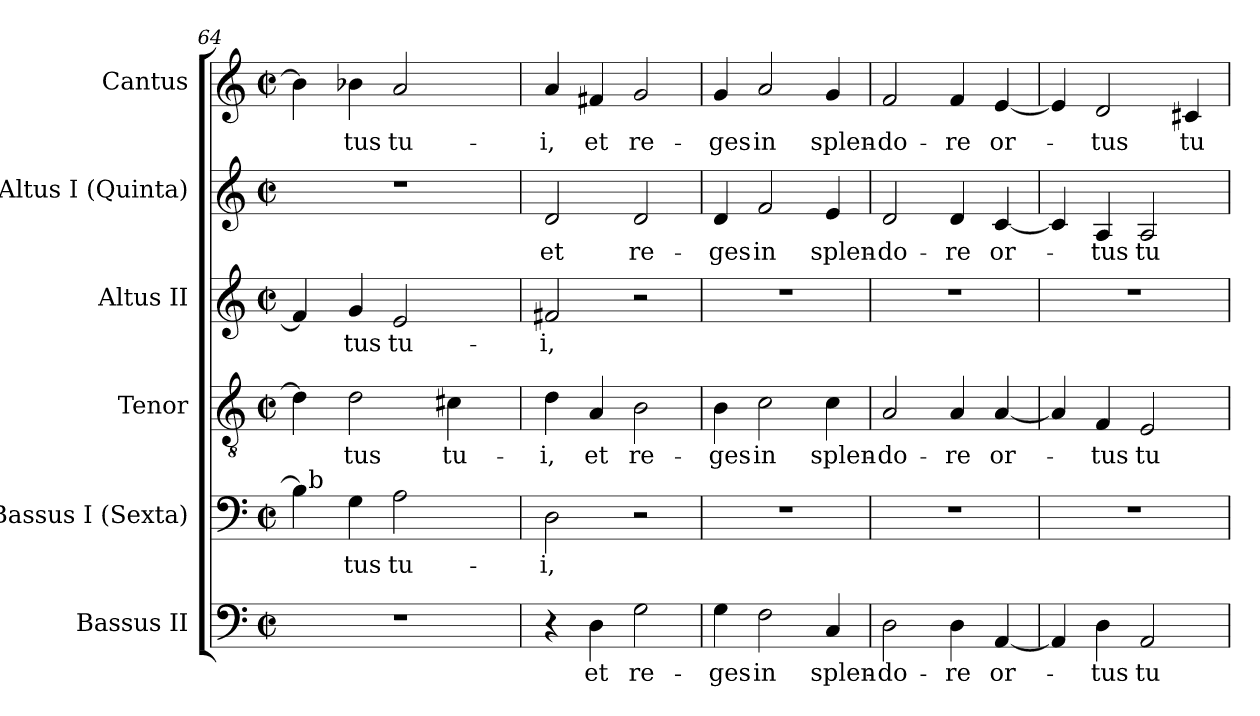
**kern	**text	**kern	**text	**kern	**text	**kern	**text	**kern	**text	**kern	**text
*part6	*part6	*part5	*part5	*part4	*part4	*part3	*part3	*part2	*part2	*part1	*part1
*staff6	*staff6	*staff5	*staff5	*staff4	*staff4	*staff3	*staff3	*staff2	*staff2	*staff1	*staff1
*I"Bassus II	*	*I"Bassus I (Sexta)	*	*I"Tenor	*	*I"Altus II	*	*I"Altus I (Quinta)	*	*I"Cantus	*
*I'B.	*	*I'B.	*	*I'T.	*	*I'A.	*	*I'A.	*	*I'S.	*
*clefF4	*	*clefF4	*	*clefGv2	*	*clefG2	*	*clefG2	*	*clefG2	*
*	*	*	*	*ITrd7c12	*	*	*	*	*	*	*
*k[]	*	*k[]	*	*k[]	*	*k[]	*	*k[]	*	*k[]	*
*C:	*	*C:	*	*C:	*	*C:	*	*C:	*	*C:	*
*M2/2	*	*M2/2	*	*M2/2	*	*M2/2	*	*M2/2	*	*M2/2	*
*met(c|)	*	*met(c|)	*	*met(c|)	*	*met(c|)	*	*met(c|)	*	*met(c|)	*
=64	=64	=64	=64	=64	=64	=64	=64	=64	=64	=64	=64
*	*	*^	*	*	*	*	*	*	*	*	*
1r	.	4B-i\]	32ryy	.	4Di\]	.	4fi/]	.	1r	.	4b-i\]	.
.	.	.	256ryy	.	.	.	.	.	.	.	.	.
!	!	!	!LO:TX:a:t=b	!	!	!	!	!	!	!	!	!
.	.	.	2ryy	.	.	.	.	.	.	.	.	.
!	!	!	!	!LO:LY:b:color=#000000	!	!	!	!	!	!	!	!
!	!	!	!	!	!	!LO:LY:b:color=#000000	!	!	!	!	!	!
!	!	!	!	!	!	!	!	!LO:LY:b:color=#000000	!	!	!	!
!	!	!	!	!	!	!	!	!	!	!	!	!LO:LY:b:color=#000000
.	.	4Gi\	.	-tus	2Di\	-tus	4gi/	-tus	.	.	4b-Xi\	-tus
!	!	!	!	!LO:LY:b:color=#000000	!	!	!	!	!	!	!	!
!	!	!	!	!	!	!	!	!LO:LY:b:color=#000000	!	!	!	!
!	!	!	!	!	!	!	!	!	!	!	!	!LO:LY:b:color=#000000
.	.	2Ai\	.	tu-	.	.	2ei/	tu-	.	.	2ai/	tu-
.	.	.	4ryy	.	.	.	.	.	.	.	.	.
!	!	!	!	!	!	!LO:LY:b:color=#000000	!	!	!	!	!	!
.	.	.	.	.	4C#Xi\	tu-	.	.	.	.	.	.
.	.	.	8ryy	.	.	.	.	.	.	.	.	.
.	.	.	16ryy	.	.	.	.	.	.	.	.	.
.	.	.	64..ryy	.	.	.	.	.	.	.	.	.
*	*	*v	*v	*	*	*	*	*	*	*	*	*
=65	=65	=65	=65	=65	=65	=65	=65	=65	=65	=65	=65
*	*	*^	*	*	*	*	*	*	*	*	*
!	!	!	!	!LO:LY:b:color=#000000	!	!	!	!	!	!	!	!
*	*	*v	*v	*	*	*	*	*	*	*	*	*
*	*	*^	*	*	*	*	*	*	*	*	*
!	!	!	!	!	!	!LO:LY:b:color=#000000	!	!	!	!	!	!
*	*	*v	*v	*	*	*	*	*	*	*	*	*
*	*	*^	*	*	*	*	*	*	*	*	*
!	!	!	!	!	!	!	!	!LO:LY:b:color=#000000	!	!	!	!
*	*	*v	*v	*	*	*	*	*	*	*	*	*
*	*	*^	*	*	*	*	*	*	*	*	*
!	!	!	!	!	!	!	!	!	!	!LO:LY:b:color=#000000	!	!
*	*	*v	*v	*	*	*	*	*	*	*	*	*
*	*	*^	*	*	*	*	*	*	*	*	*
!	!	!	!	!	!	!	!	!	!	!	!	!LO:LY:b:color=#000000
*	*	*v	*v	*	*	*	*	*	*	*	*	*
4r	.	2Di\	-i,	4Di\	-i,	2f#Xi/	-i,	2di/	et	4ai/	-i,
!	!LO:LY:b:color=#000000	!	!	!	!	!	!	!	!	!	!
!	!	!	!	!	!LO:LY:b:color=#000000	!	!	!	!	!	!
!	!	!	!	!	!	!	!	!	!	!	!LO:LY:b:color=#000000
4Di\	et	.	.	4AAi/	et	.	.	.	.	4f#Xi/	et
!	!LO:LY:b:color=#000000	!	!	!	!	!	!	!	!	!	!
!	!	!	!	!	!LO:LY:b:color=#000000	!	!	!	!	!	!
!	!	!	!	!	!	!	!	!	!LO:LY:b:color=#000000	!	!
!	!	!	!	!	!	!	!	!	!	!	!LO:LY:b:color=#000000
2Gi\	re-	2r	.	2BBi\	re-	2r	.	2di/	re-	2gi/	re-
=66	=66	=66	=66	=66	=66	=66	=66	=66	=66	=66	=66
!	!LO:LY:b:color=#000000	!	!	!	!	!	!	!	!	!	!
!	!	!	!	!	!LO:LY:b:color=#000000	!	!	!	!	!	!
!	!	!	!	!	!	!	!	!	!LO:LY:b:color=#000000	!	!
!	!	!	!	!	!	!	!	!	!	!	!LO:LY:b:color=#000000
4Gi\	-ges	1r	.	4BBi\	-ges	1r	.	4di/	-ges	4gi/	-ges
!	!LO:LY:b:color=#000000	!	!	!	!	!	!	!	!	!	!
!	!	!	!	!	!LO:LY:b:color=#000000	!	!	!	!	!	!
!	!	!	!	!	!	!	!	!	!LO:LY:b:color=#000000	!	!
!	!	!	!	!	!	!	!	!	!	!	!LO:LY:b:color=#000000
2Fi\	in	.	.	2Ci\	in	.	.	2fi/	in	2ai/	in
!	!LO:LY:b:color=#000000	!	!	!	!	!	!	!	!	!	!
!	!	!	!	!	!LO:LY:b:color=#000000	!	!	!	!	!	!
!	!	!	!	!	!	!	!	!	!LO:LY:b:color=#000000	!	!
!	!	!	!	!	!	!	!	!	!	!	!LO:LY:b:color=#000000
4Ci/	splen-	.	.	4Ci\	splen-	.	.	4ei/	splen-	4gi/	splen-
=67	=67	=67	=67	=67	=67	=67	=67	=67	=67	=67	=67
!	!LO:LY:b:color=#000000	!	!	!	!	!	!	!	!	!	!
!	!	!	!	!	!LO:LY:b:color=#000000	!	!	!	!	!	!
!	!	!	!	!	!	!	!	!	!LO:LY:b:color=#000000	!	!
!	!	!	!	!	!	!	!	!	!	!	!LO:LY:b:color=#000000
2Di\	-do-	1r	.	2AAi/	-do-	1r	.	2di/	-do-	2fi/	-do-
!	!LO:LY:b:color=#000000	!	!	!	!	!	!	!	!	!	!
!	!	!	!	!	!LO:LY:b:color=#000000	!	!	!	!	!	!
!	!	!	!	!	!	!	!	!	!LO:LY:b:color=#000000	!	!
!	!	!	!	!	!	!	!	!	!	!	!LO:LY:b:color=#000000
4Di\	-re	.	.	4AAi/	-re	.	.	4di/	-re	4fi/	-re
!	!LO:LY:b:color=#000000	!	!	!	!	!	!	!	!	!	!
!	!	!	!	!	!LO:LY:b:color=#000000	!	!	!	!	!	!
!	!	!	!	!	!	!	!	!	!LO:LY:b:color=#000000	!	!
!	!	!	!	!	!	!	!	!	!	!	!LO:LY:b:color=#000000
[<4AAi/	or-	.	.	[<4AAi/	or-	.	.	[<4ci/	or-	[<4ei/	or-
!!LO:PB:g=z
=68	=68	=68	=68	=68	=68	=68	=68	=68	=68	=68	=68
4AAi/]	.	1r	.	4AAi/]	.	1r	.	4ci/]	.	4ei/]	.
!	!LO:LY:b:color=#000000	!	!	!	!	!	!	!	!	!	!
!	!	!	!	!	!LO:LY:b:color=#000000	!	!	!	!	!	!
!	!	!	!	!	!	!	!	!	!LO:LY:b:color=#000000	!	!
!	!	!	!	!	!	!	!	!	!	!	!LO:LY:b:color=#000000
4Di\	-tus	.	.	4FFi/	-tus	.	.	4Ai/	-tus	2di/	-tus
!	!LO:LY:b:color=#000000	!	!	!	!	!	!	!	!	!	!
!	!	!	!	!	!LO:LY:b:color=#000000	!	!	!	!	!	!
!	!	!	!	!	!	!	!	!	!LO:LY:b:color=#000000	!	!
2AAi/	tu-	.	.	2EEi/	tu-	.	.	2Ai/	tu-	.	.
!	!	!	!	!	!	!	!	!	!	!	!LO:LY:b:color=#000000
.	.	.	.	.	.	.	.	.	.	4c#Xi/	tu-
=	=	=	=	=	=	=	=	=	=	=	=
*-	*-	*-	*-	*-	*-	*-	*-	*-	*-	*-	*-
